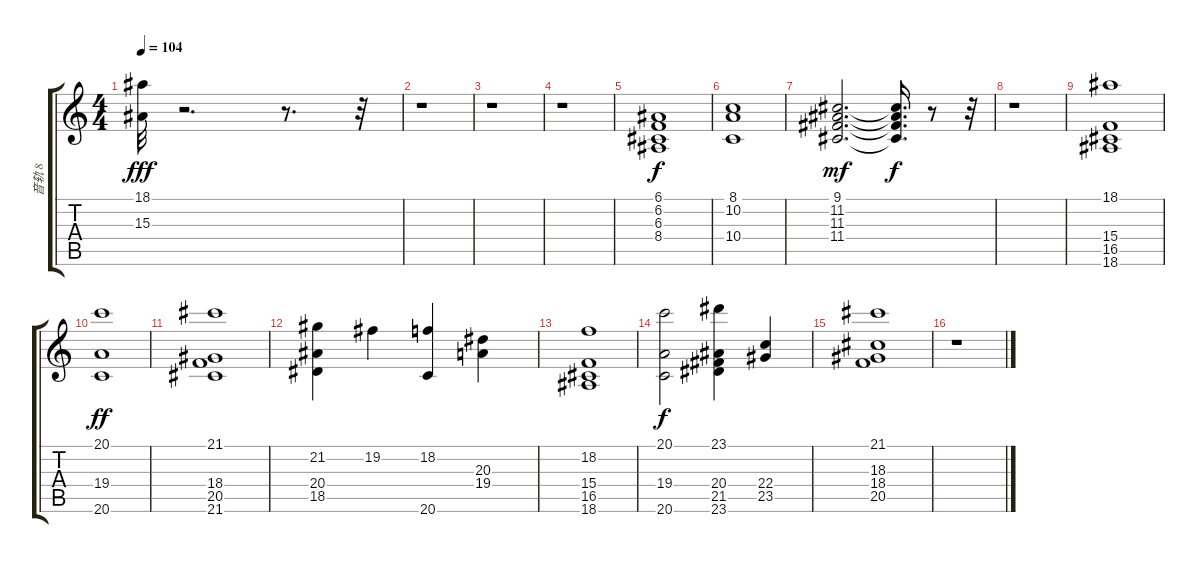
\track ("音轨 8" "音轨 8") {instrument stringensemble1}
\staff {score tabs}
\tuning (E4 B3 G3 D3 A2 E2) {hide}
\ts (4 4)
\tempo 104
\clef g2
\ks c
(18.1 15.3).32{dy fff} r.2{d} r.8{d} r.32 |
r.1 |
r.1 |
r.1 |
(6.1 6.2 6.3 8.4).1{dy f} |
(8.1 10.2 10.4).1 |
(9.1 11.2 11.3 11.4).2{d dy mf} (9.1{t} 11.2{t} 11.3{t} 11.4{t}).16{d dy f} r.8 r.32 |
r.1 |
(18.1 15.4 16.5 18.6).1 |
(20.1 19.4 20.6).1{dy ff} |
(21.1 18.4 20.5 21.6).1 |
(21.2 20.4 18.5).4 19.2.4 (18.2 20.6).4 (20.3 19.4).4 |
(18.2 15.4 16.5 18.6).1 |
(20.1 19.4 20.6).2{dy f} (23.1 20.4 21.5 23.6).4 (22.4 23.5).4 |
(21.1 18.3 18.4 20.5).1 |
r.1
